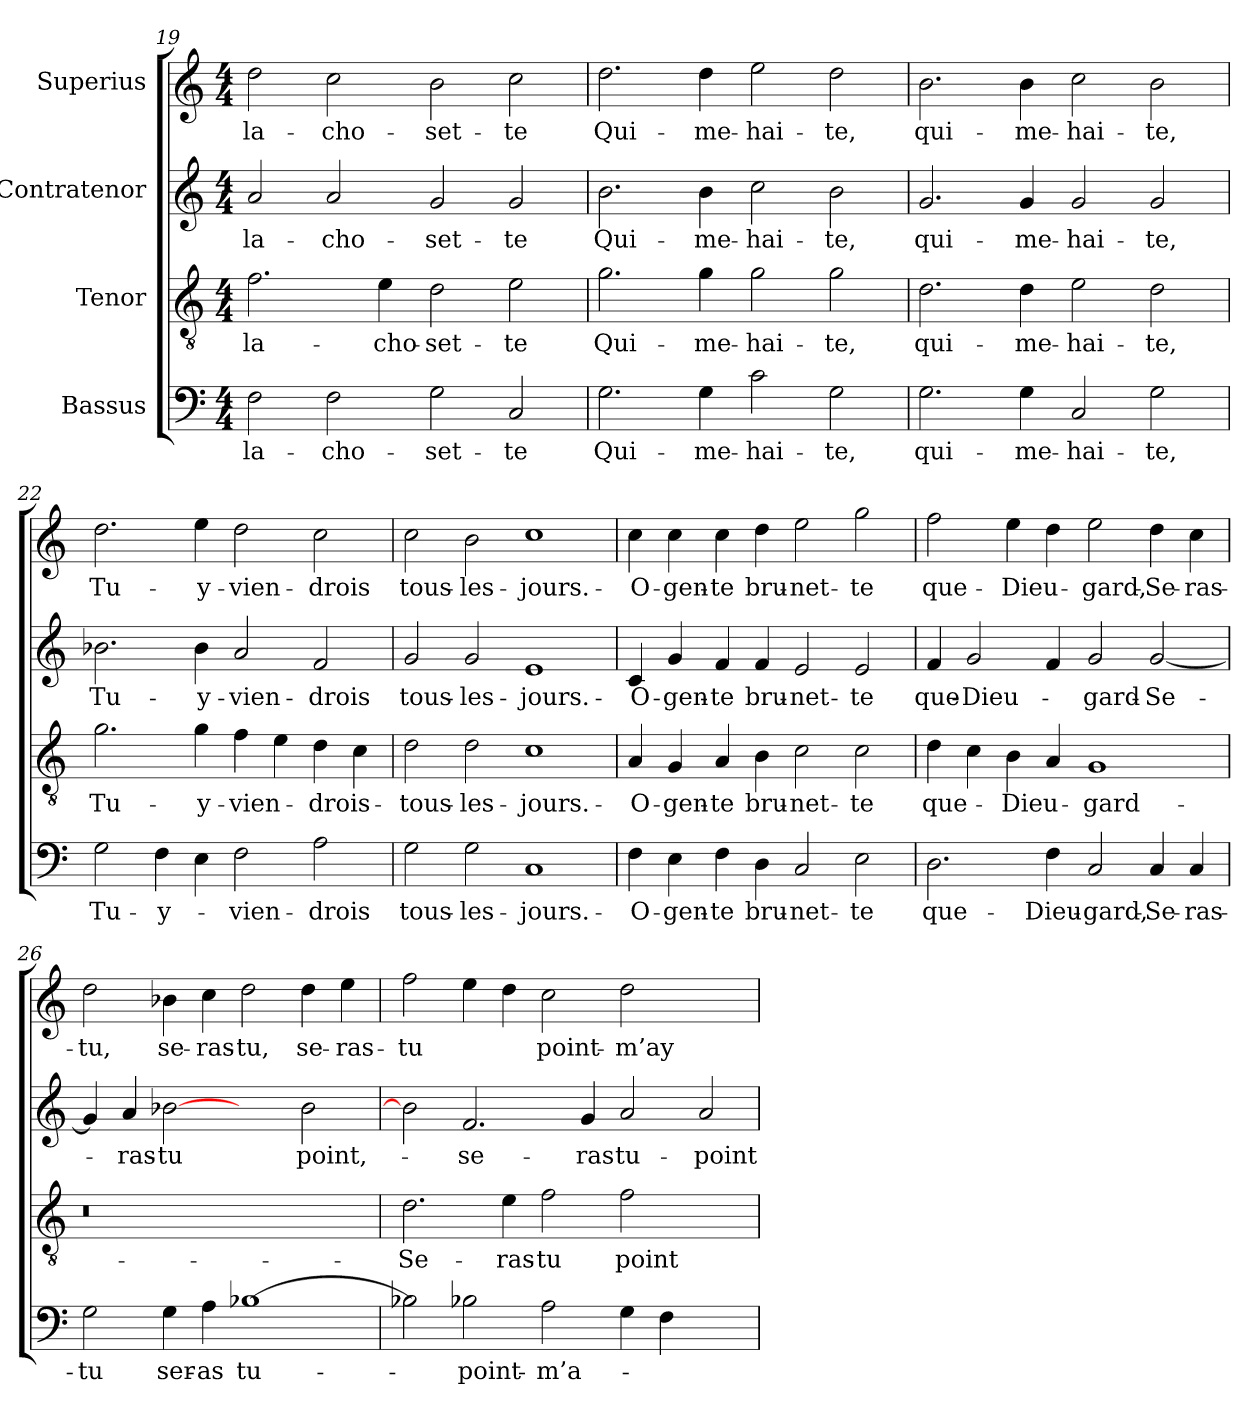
**kern	**text	**kern	**text	**kern	**text	**kern	**text
*part4	*part4	*part3	*part3	*part2	*part2	*part1	*part1
*staff4	*staff4	*staff3	*staff3	*staff2	*staff2	*staff1	*staff1
*I"Bassus	*	*I"Tenor	*	*I"Contratenor	*	*I"Superius	*
*clefF4	*	*clefGv2	*	*clefG2	*	*clefG2	*
*k[]	*	*k[]	*	*k[]	*	*k[]	*
*M4/4	*	*M4/4	*	*M4/4	*	*M4/4	*
=19	=19	=19	=19	=19	=19	=19	=19
2F\	la-	2.f\	la-	2a/	la-	2dd\	la-
2F\	cho-	.	.	2a/	cho-	2cc\	cho-
.	.	4e\	cho-	.	.	.	.
2G\	-set-	2d\	-set-	2g/	-set-	2b\	-set-
2C/	-te	2e\	-te	2g/	-te	2cc\	-te
=20	=20	=20	=20	=20	=20	=20	=20
2.G\	Qui-	2.g\	Qui-	2.b\	Qui-	2.dd\	Qui-
4G\	me-	4g\	me-	4b\	me-	4dd\	me-
2c\	hai-	2g\	hai-	2cc\	hai-	2ee\	hai-
2G\	-te,	2g\	-te,	2b\	-te,	2dd\	-te,
=21	=21	=21	=21	=21	=21	=21	=21
2.G\	qui-	2.d\	qui-	2.g/	qui-	2.b\	qui-
4G\	me-	4d\	me-	4g/	me-	4b\	me-
2C/	hai-	2e\	hai-	2g/	hai-	2cc\	hai-
2G\	-te,	2d\	-te,	2g/	-te,	2b\	-te,
=22	=22	=22	=22	=22	=22	=22	=22
2G\	Tu-	2.g\	Tu-	2.b-X\	Tu-	2.dd\	Tu-
4F\	y-	.	.	.	.	.	.
4E\	.	4g\	y-	4b-\	y-	4ee\	y-
2F\	vien-	4f\	vien-	2a/	vien-	2dd\	vien-
.	.	4e\	.	.	.	.	.
2A\	-drois	4d\	drois-	2f/	-drois	2cc\	-drois
.	.	4c\	.	.	.	.	.
=23	=23	=23	=23	=23	=23	=23	=23
2G\	tous-	2d\	tous-	2g/	tous-	2cc\	tous-
2G\	les-	2d\	les-	2g/	les-	2b\	les-
1C/	jours.-	1c\	jours.-	1e/	jours.-	1cc\	jours.-
=24	=24	=24	=24	=24	=24	=24	=24
4F\	O-	4A/	O-	4c/	O-	4cc\	O-
4E\	gen-	4G/	gen-	4g/	gen-	4cc\	gen-
4F\	-te	4A/	-te	4f/	-te	4cc\	-te
4D\	bru-	4B\	bru-	4f/	bru-	4dd\	bru-
2C/	-net-	2c\	-net-	2e/	-net-	2ee\	-net-
2E\	-te	2c\	-te	2e/	-te	2gg\	-te
=25	=25	=25	=25	=25	=25	=25	=25
2.D\	que-	4d\	que-	4f/	que-	2ff\	que-
.	.	4c\	.	2g/	Dieu-	.	.
.	.	4B\	Dieu-	.	.	4ee\	Dieu-
4F\	Dieu-	4A/	.	4f/	.	4dd\	.
2C/	gard,-	1G/	gard-	2g/	gard-	2ee\	gard,-
4C/	Se-	.	.	[2g/	Se-	4dd\	Se-
4C/	-ras-	.	.	.	.	4cc\	-ras-
=26	=26	=26	=26	=26	=26	=26	=26
!	!	!LO:N:vis=0	!	!	!	!	!
2G\	-tu	1r	.	4g/]	.	2dd\	-tu,
.	.	.	.	4a/	-ras-	.	.
4G\	ser-	.	.	[2b-X\	-tu	4b-X\	se-
4A\	-as	.	.	.	.	4cc\	-ras-
[1B-X\	tu-	1ryy	.	2ryy	.	2dd\	-tu,
.	.	.	.	2b-\	point,-	4dd\	se-
.	.	.	.	.	.	4ee\	-ras-
=27	=27	=27	=27	=27	=27	=27	=27
2B-X\]	.	2.d\	Se-	2b-\]	.	2ff\	-tu
2B-X\	point-	.	.	2.f/	se-	4ee\	.
.	.	4e\	-ras-	.	.	4dd\	.
2A\	m’a-	2f\	-tu	.	.	2cc\	point-
.	.	.	.	4g/	-ras	.	.
4G\	.	2f\	point-	2a/	tu-	2dd\	m’ay-
4F\	.	.	.	.	.	.	.
2ryy	.	2ryy	.	2a/	point-	2ryy	.
=	=	=	=	=	=	=	=
*-	*-	*-	*-	*-	*-	*-	*-
